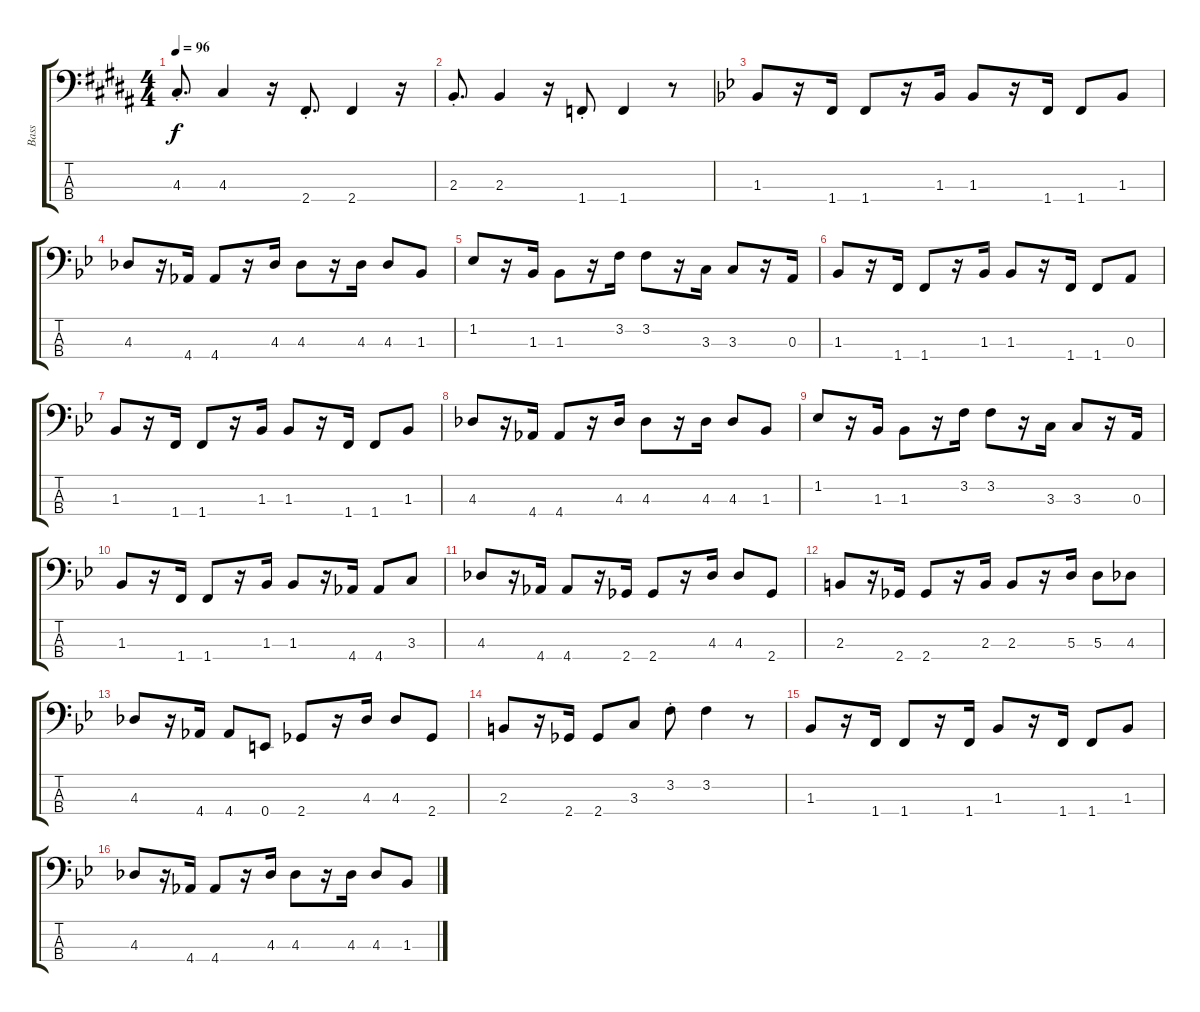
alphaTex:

\track ("Bass" "Bass") {instrument acousticbass}
\staff {score tabs}
\tuning (G2 D2 A1 E1) {hide}
\ts (4 4)
\tempo 96
\clef f4
\ks b
4.3{st}.8{d dy f instrument acousticbass} 4.3.4 r.16 2.4{st}.8{d} 2.4.4 r.16 |
2.3{st}.8{d} 2.3.4 r.16 1.4{st}.8 1.4.4 r.8 |
\ks bb
1.3.8 r.16 1.4.16 1.4.8 r.16 1.3.16 1.3.8 r.16 1.4.16 1.4.8 1.3.8 |
4.3.8 r.16 4.4.16 4.4.8 r.16 4.3.16 4.3.8 r.16 4.3.16 4.3.8 1.3.8 |
1.2.8 r.16 1.3.16 1.3.8 r.16 3.2.16 3.2.8 r.16 3.3.16 3.3.8 r.16 0.3.16 |
1.3.8 r.16 1.4.16 1.4.8 r.16 1.3.16 1.3.8 r.16 1.4.16 1.4.8 0.3.8 |
1.3.8 r.16 1.4.16 1.4.8 r.16 1.3.16 1.3.8 r.16 1.4.16 1.4.8 1.3.8 |
4.3.8 r.16 4.4.16 4.4.8 r.16 4.3.16 4.3.8 r.16 4.3.16 4.3.8 1.3.8 |
1.2.8 r.16 1.3.16 1.3.8 r.16 3.2.16 3.2.8 r.16 3.3.16 3.3.8 r.16 0.3.16 |
1.3.8 r.16 1.4.16 1.4.8 r.16 1.3.16 1.3.8 r.16 4.4.16 4.4.8 3.3.8 |
4.3.8 r.16 4.4.16 4.4.8 r.16 2.4.16 2.4.8 r.16 4.3.16 4.3.8 2.4.8 |
2.3.8 r.16 2.4.16 2.4.8 r.16 2.3.16 2.3.8 r.16 5.3.16 5.3.8 4.3.8 |
4.3.8 r.16 4.4.16 4.4.8 0.4.8 2.4.8 r.16 4.3.16 4.3.8 2.4.8 |
2.3.8 r.16 2.4.16 2.4.8 3.3.8 3.2{st}.8 3.2.4 r.8 |
1.3.8 r.16 1.4.16 1.4.8 r.16 1.4.16 1.3.8 r.16 1.4.16 1.4.8 1.3.8 |
4.3.8 r.16 4.4.16 4.4.8 r.16 4.3.16 4.3.8 r.16 4.3.16 4.3.8 1.3.8
